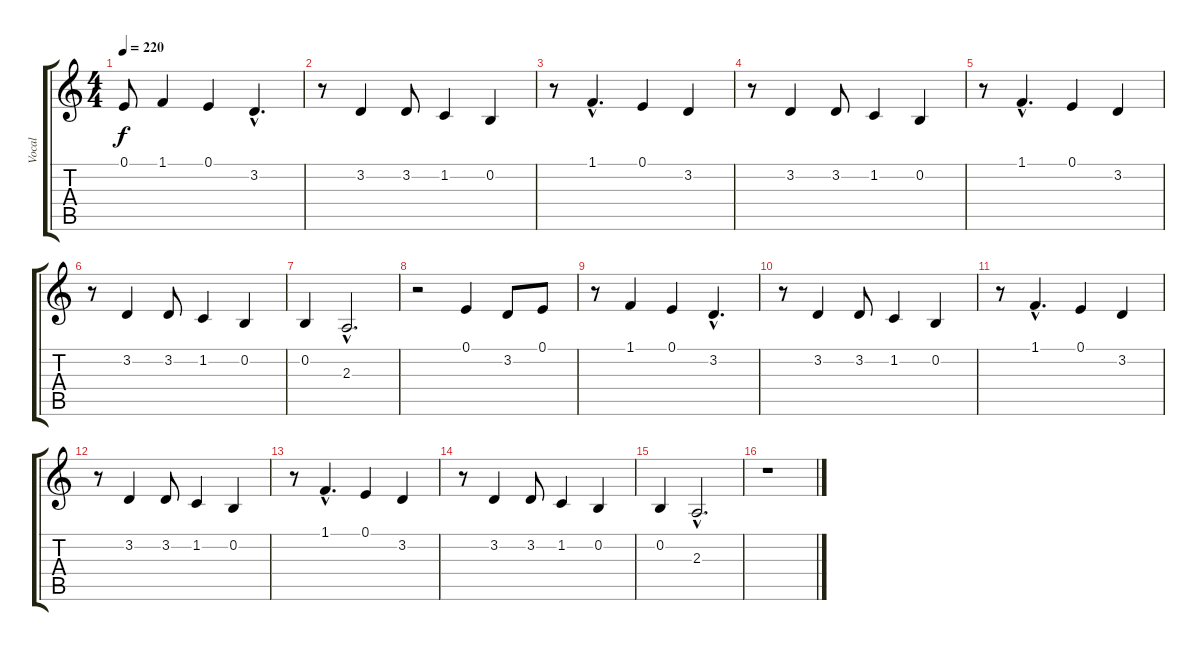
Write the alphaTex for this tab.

\track ("Vocal" "Vocal") {instrument honkytonkpiano}
\staff {score tabs}
\tuning (E4 B3 G3 D3 A2 E2) {hide}
\ts (4 4)
\tempo 220
\clef g2
\ks c
0.1{t}.8{dy f} 1.1.4 0.1.4 3.2{hac}.4{d} |
r.8 3.2.4 3.2.8 1.2.4 0.2.4 |
r.8 1.1{hac}.4{d} 0.1.4 3.2.4 |
r.8 3.2.4 3.2.8 1.2.4 0.2.4 |
r.8 1.1{hac}.4{d} 0.1.4 3.2.4 |
r.8 3.2.4 3.2.8 1.2.4 0.2.4 |
0.2.4 2.3{hac}.2{d} |
r.2 0.1.4 3.2.8 0.1.8 |
r.8 1.1.4 0.1.4 3.2{hac}.4{d} |
r.8 3.2.4 3.2.8 1.2.4 0.2.4 |
r.8 1.1{hac}.4{d} 0.1.4 3.2.4 |
r.8 3.2.4 3.2.8 1.2.4 0.2.4 |
r.8 1.1{hac}.4{d} 0.1.4 3.2.4 |
r.8 3.2.4 3.2.8 1.2.4 0.2.4 |
0.2.4 2.3{hac}.2{d} |
r.1
